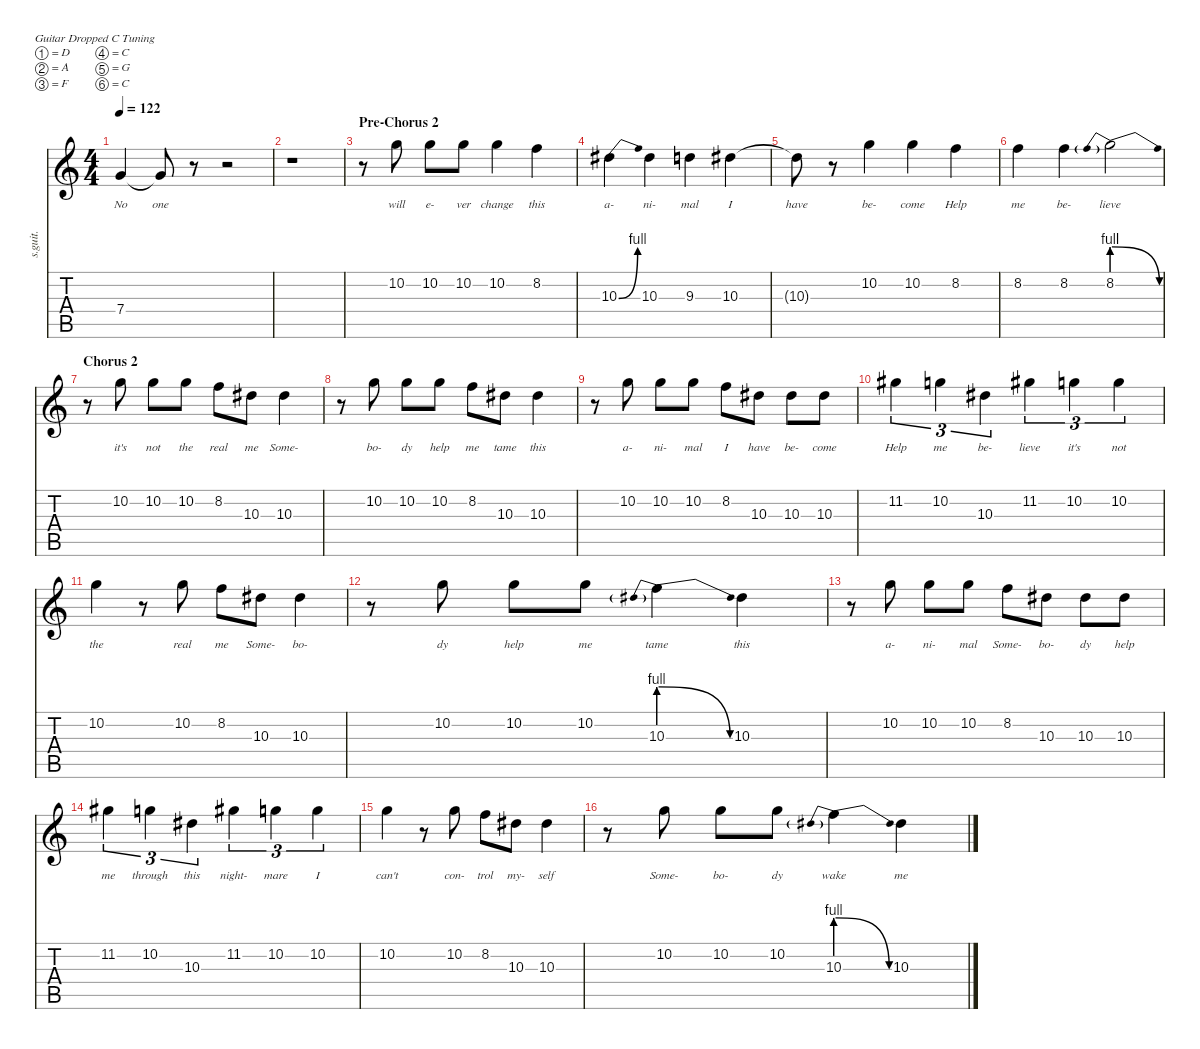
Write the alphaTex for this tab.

\defaultSystemsLayout 4
\hideDynamics
\bracketExtendMode nobrackets
\track ("Adam Gontier - Vocals" "s.guit.") {instrument oboe}
\staff {score tabs}
\tuning (D4 A3 F3 C3 G2 C2)
\displaytranspose 12
\ts (4 4)
\tempo 122
\clef g2
\ks c
7.4{t}.4{lyrics (0 "No") lyrics (1 "") lyrics (2 "") lyrics (3 "") lyrics (4 "") dy f} 7.4{t}.8{lyrics (0 "one") lyrics (1 "") lyrics (2 "") lyrics (3 "") lyrics (4 "")} r.8 r.2 |
r.1 |
\section ("" "Pre-Chorus 2")
r.8 10.2.8{lyrics (0 "will") lyrics (1 "") lyrics (2 "") lyrics (3 "") lyrics (4 "")} 10.2.8{lyrics (0 "e-") lyrics (1 "") lyrics (2 "") lyrics (3 "") lyrics (4 "")} 10.2.8{lyrics (0 "ver") lyrics (1 "") lyrics (2 "") lyrics (3 "") lyrics (4 "")} 10.2.4{lyrics (0 "change") lyrics (1 "") lyrics (2 "") lyrics (3 "") lyrics (4 "")} 8.2.4{lyrics (0 "this") lyrics (1 "") lyrics (2 "") lyrics (3 "") lyrics (4 "")} |
10.3{be (bend 0 0 34.8 4) acc #}.4{lyrics (0 "a-") lyrics (1 "") lyrics (2 "") lyrics (3 "") lyrics (4 "")} 10.3{acc #}.4{lyrics (0 "ni-") lyrics (1 "") lyrics (2 "") lyrics (3 "") lyrics (4 "")} 9.3.4{lyrics (0 "mal") lyrics (1 "") lyrics (2 "") lyrics (3 "") lyrics (4 "")} 10.3{acc #}.4{lyrics (0 "I") lyrics (1 "") lyrics (2 "") lyrics (3 "") lyrics (4 "")} |
10.3{t acc #}.8{lyrics (0 "have") lyrics (1 "") lyrics (2 "") lyrics (3 "") lyrics (4 "")} r.8 10.2.4{lyrics (0 "be-") lyrics (1 "") lyrics (2 "") lyrics (3 "") lyrics (4 "")} 10.2.4{lyrics (0 "come") lyrics (1 "") lyrics (2 "") lyrics (3 "") lyrics (4 "")} 8.2.4{lyrics (0 "Help") lyrics (1 "") lyrics (2 "") lyrics (3 "") lyrics (4 "")} |
8.2.4{lyrics (0 "me") lyrics (1 "") lyrics (2 "") lyrics (3 "") lyrics (4 "")} 8.2.4{lyrics (0 "be-") lyrics (1 "") lyrics (2 "") lyrics (3 "") lyrics (4 "")} 8.2{be (prebendrelease 0 4 49.8 0)}.2{lyrics (0 "lieve") lyrics (1 "") lyrics (2 "") lyrics (3 "") lyrics (4 "")} |
\section ("" "Chorus 2")
r.8 10.2.8{lyrics (0 "it's") lyrics (1 "") lyrics (2 "") lyrics (3 "") lyrics (4 "")} 10.2.8{lyrics (0 "not") lyrics (1 "") lyrics (2 "") lyrics (3 "") lyrics (4 "")} 10.2.8{lyrics (0 "the") lyrics (1 "") lyrics (2 "") lyrics (3 "") lyrics (4 "")} 8.2.8{lyrics (0 "real") lyrics (1 "") lyrics (2 "") lyrics (3 "") lyrics (4 "")} 10.3{acc #}.8{lyrics (0 "me") lyrics (1 "") lyrics (2 "") lyrics (3 "") lyrics (4 "")} 10.3{acc #}.4{lyrics (0 "Some-") lyrics (1 "") lyrics (2 "") lyrics (3 "") lyrics (4 "")} |
r.8 10.2.8{lyrics (0 "bo-") lyrics (1 "") lyrics (2 "") lyrics (3 "") lyrics (4 "")} 10.2.8{lyrics (0 "dy") lyrics (1 "") lyrics (2 "") lyrics (3 "") lyrics (4 "")} 10.2.8{lyrics (0 "help") lyrics (1 "") lyrics (2 "") lyrics (3 "") lyrics (4 "")} 8.2.8{lyrics (0 "me") lyrics (1 "") lyrics (2 "") lyrics (3 "") lyrics (4 "")} 10.3{acc #}.8{lyrics (0 "tame") lyrics (1 "") lyrics (2 "") lyrics (3 "") lyrics (4 "")} 10.3{acc #}.4{lyrics (0 "this") lyrics (1 "") lyrics (2 "") lyrics (3 "") lyrics (4 "")} |
r.8 10.2.8{lyrics (0 "a-") lyrics (1 "") lyrics (2 "") lyrics (3 "") lyrics (4 "")} 10.2.8{lyrics (0 "ni-") lyrics (1 "") lyrics (2 "") lyrics (3 "") lyrics (4 "")} 10.2.8{lyrics (0 "mal") lyrics (1 "") lyrics (2 "") lyrics (3 "") lyrics (4 "")} 8.2.8{lyrics (0 "I") lyrics (1 "") lyrics (2 "") lyrics (3 "") lyrics (4 "")} 10.3{acc #}.8{lyrics (0 "have") lyrics (1 "") lyrics (2 "") lyrics (3 "") lyrics (4 "")} 10.3{acc #}.8{lyrics (0 "be-") lyrics (1 "") lyrics (2 "") lyrics (3 "") lyrics (4 "")} 10.3{acc #}.8{lyrics (0 "come") lyrics (1 "") lyrics (2 "") lyrics (3 "") lyrics (4 "")} |
11.2{acc #}.4{tu (3 2) lyrics (0 "Help") lyrics (1 "") lyrics (2 "") lyrics (3 "") lyrics (4 "")} 10.2.4{tu (3 2) lyrics (0 "me") lyrics (1 "") lyrics (2 "") lyrics (3 "") lyrics (4 "")} 10.3{acc #}.4{tu (3 2) lyrics (0 "be-") lyrics (1 "") lyrics (2 "") lyrics (3 "") lyrics (4 "")} 11.2{acc #}.4{tu (3 2) lyrics (0 "lieve") lyrics (1 "") lyrics (2 "") lyrics (3 "") lyrics (4 "")} 10.2.4{tu (3 2) lyrics (0 "it's") lyrics (1 "") lyrics (2 "") lyrics (3 "") lyrics (4 "")} 10.2.4{tu (3 2) lyrics (0 "not") lyrics (1 "") lyrics (2 "") lyrics (3 "") lyrics (4 "")} |
10.2.4{lyrics (0 "the") lyrics (1 "") lyrics (2 "") lyrics (3 "") lyrics (4 "")} r.8 10.2.8{lyrics (0 "real") lyrics (1 "") lyrics (2 "") lyrics (3 "") lyrics (4 "")} 8.2.8{lyrics (0 "me") lyrics (1 "") lyrics (2 "") lyrics (3 "") lyrics (4 "")} 10.3{acc #}.8{lyrics (0 "Some-") lyrics (1 "") lyrics (2 "") lyrics (3 "") lyrics (4 "")} 10.3{acc #}.4{lyrics (0 "bo-") lyrics (1 "") lyrics (2 "") lyrics (3 "") lyrics (4 "")} |
r.8 10.2.8{lyrics (0 "dy") lyrics (1 "") lyrics (2 "") lyrics (3 "") lyrics (4 "")} 10.2.8{lyrics (0 "help") lyrics (1 "") lyrics (2 "") lyrics (3 "") lyrics (4 "")} 10.2.8{lyrics (0 "me") lyrics (1 "") lyrics (2 "") lyrics (3 "") lyrics (4 "")} 10.3{be (prebendrelease 0 4 34.8 0)}.4{lyrics (0 "tame") lyrics (1 "") lyrics (2 "") lyrics (3 "") lyrics (4 "")} 10.3{acc #}.4{lyrics (0 "this") lyrics (1 "") lyrics (2 "") lyrics (3 "") lyrics (4 "")} |
r.8 10.2.8{lyrics (0 "a-") lyrics (1 "") lyrics (2 "") lyrics (3 "") lyrics (4 "")} 10.2.8{lyrics (0 "ni-") lyrics (1 "") lyrics (2 "") lyrics (3 "") lyrics (4 "")} 10.2.8{lyrics (0 "mal") lyrics (1 "") lyrics (2 "") lyrics (3 "") lyrics (4 "")} 8.2.8{lyrics (0 "Some-") lyrics (1 "") lyrics (2 "") lyrics (3 "") lyrics (4 "")} 10.3{acc #}.8{lyrics (0 "bo-") lyrics (1 "") lyrics (2 "") lyrics (3 "") lyrics (4 "")} 10.3{acc #}.8{lyrics (0 "dy") lyrics (1 "") lyrics (2 "") lyrics (3 "") lyrics (4 "")} 10.3{acc #}.8{lyrics (0 "help") lyrics (1 "") lyrics (2 "") lyrics (3 "") lyrics (4 "")} |
11.2{acc #}.4{tu (3 2) lyrics (0 "me") lyrics (1 "") lyrics (2 "") lyrics (3 "") lyrics (4 "")} 10.2.4{tu (3 2) lyrics (0 "through") lyrics (1 "") lyrics (2 "") lyrics (3 "") lyrics (4 "")} 10.3{acc #}.4{tu (3 2) lyrics (0 "this") lyrics (1 "") lyrics (2 "") lyrics (3 "") lyrics (4 "")} 11.2{acc #}.4{tu (3 2) lyrics (0 "night-") lyrics (1 "") lyrics (2 "") lyrics (3 "") lyrics (4 "")} 10.2.4{tu (3 2) lyrics (0 "mare") lyrics (1 "") lyrics (2 "") lyrics (3 "") lyrics (4 "")} 10.2.4{tu (3 2) lyrics (0 "I") lyrics (1 "") lyrics (2 "") lyrics (3 "") lyrics (4 "")} |
10.2.4{lyrics (0 "can't") lyrics (1 "") lyrics (2 "") lyrics (3 "") lyrics (4 "")} r.8 10.2.8{lyrics (0 "con-") lyrics (1 "") lyrics (2 "") lyrics (3 "") lyrics (4 "")} 8.2.8{lyrics (0 "trol") lyrics (1 "") lyrics (2 "") lyrics (3 "") lyrics (4 "")} 10.3{acc #}.8{lyrics (0 "my-") lyrics (1 "") lyrics (2 "") lyrics (3 "") lyrics (4 "")} 10.3{acc #}.4{lyrics (0 "self") lyrics (1 "") lyrics (2 "") lyrics (3 "") lyrics (4 "")} |
r.8 10.2.8{lyrics (0 "Some-") lyrics (1 "") lyrics (2 "") lyrics (3 "") lyrics (4 "")} 10.2.8{lyrics (0 "bo-") lyrics (1 "") lyrics (2 "") lyrics (3 "") lyrics (4 "")} 10.2.8{lyrics (0 "dy") lyrics (1 "") lyrics (2 "") lyrics (3 "") lyrics (4 "")} 10.3{be (prebendrelease 0 4 34.8 0)}.4{lyrics (0 "wake") lyrics (1 "") lyrics (2 "") lyrics (3 "") lyrics (4 "")} 10.3{acc #}.4{lyrics (0 "me") lyrics (1 "") lyrics (2 "") lyrics (3 "") lyrics (4 "")}
